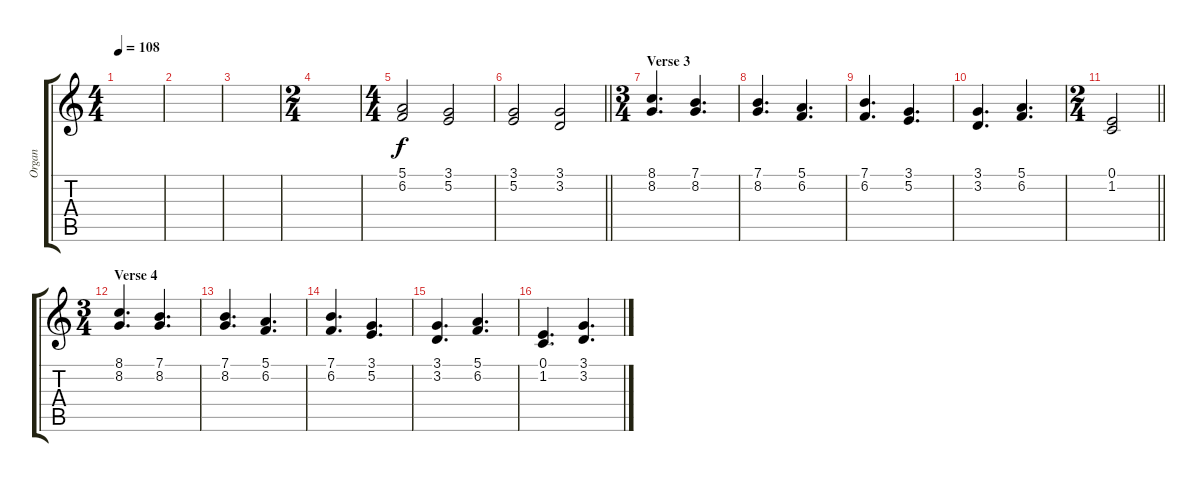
\track ("Organ" "Organ") {instrument drawbarorgan}
\staff {score tabs}
\tuning (E4 B3 G3 D3 A2 E2) {hide}
\ts (4 4)
\tempo 108
\clef g2
\ks c
|
|
|
\ts (2 4)
|
\ts (4 4)
(5.1 6.2).2 (3.1 5.2).2 |
\barLineRight lightlight
(3.1 5.2).2 (3.1 3.2).2 |
\ts (3 4)
\section ("" "Verse 3")
(8.1 8.2).4{d} (7.1 8.2).4{d} |
(7.1 8.2).4{d} (5.1 6.2).4{d} |
(7.1 6.2).4{d} (3.1 5.2).4{d} |
(3.1 3.2).4{d} (5.1 6.2).4{d} |
\ts (2 4)
\barLineRight lightlight
(0.1 1.2).2 |
\ts (3 4)
\section ("" "Verse 4")
(8.1 8.2).4{d} (7.1 8.2).4{d} |
(7.1 8.2).4{d} (5.1 6.2).4{d} |
(7.1 6.2).4{d} (3.1 5.2).4{d} |
(3.1 3.2).4{d} (5.1 6.2).4{d} |
(0.1 1.2).4{d} (3.1 3.2).4{d}
